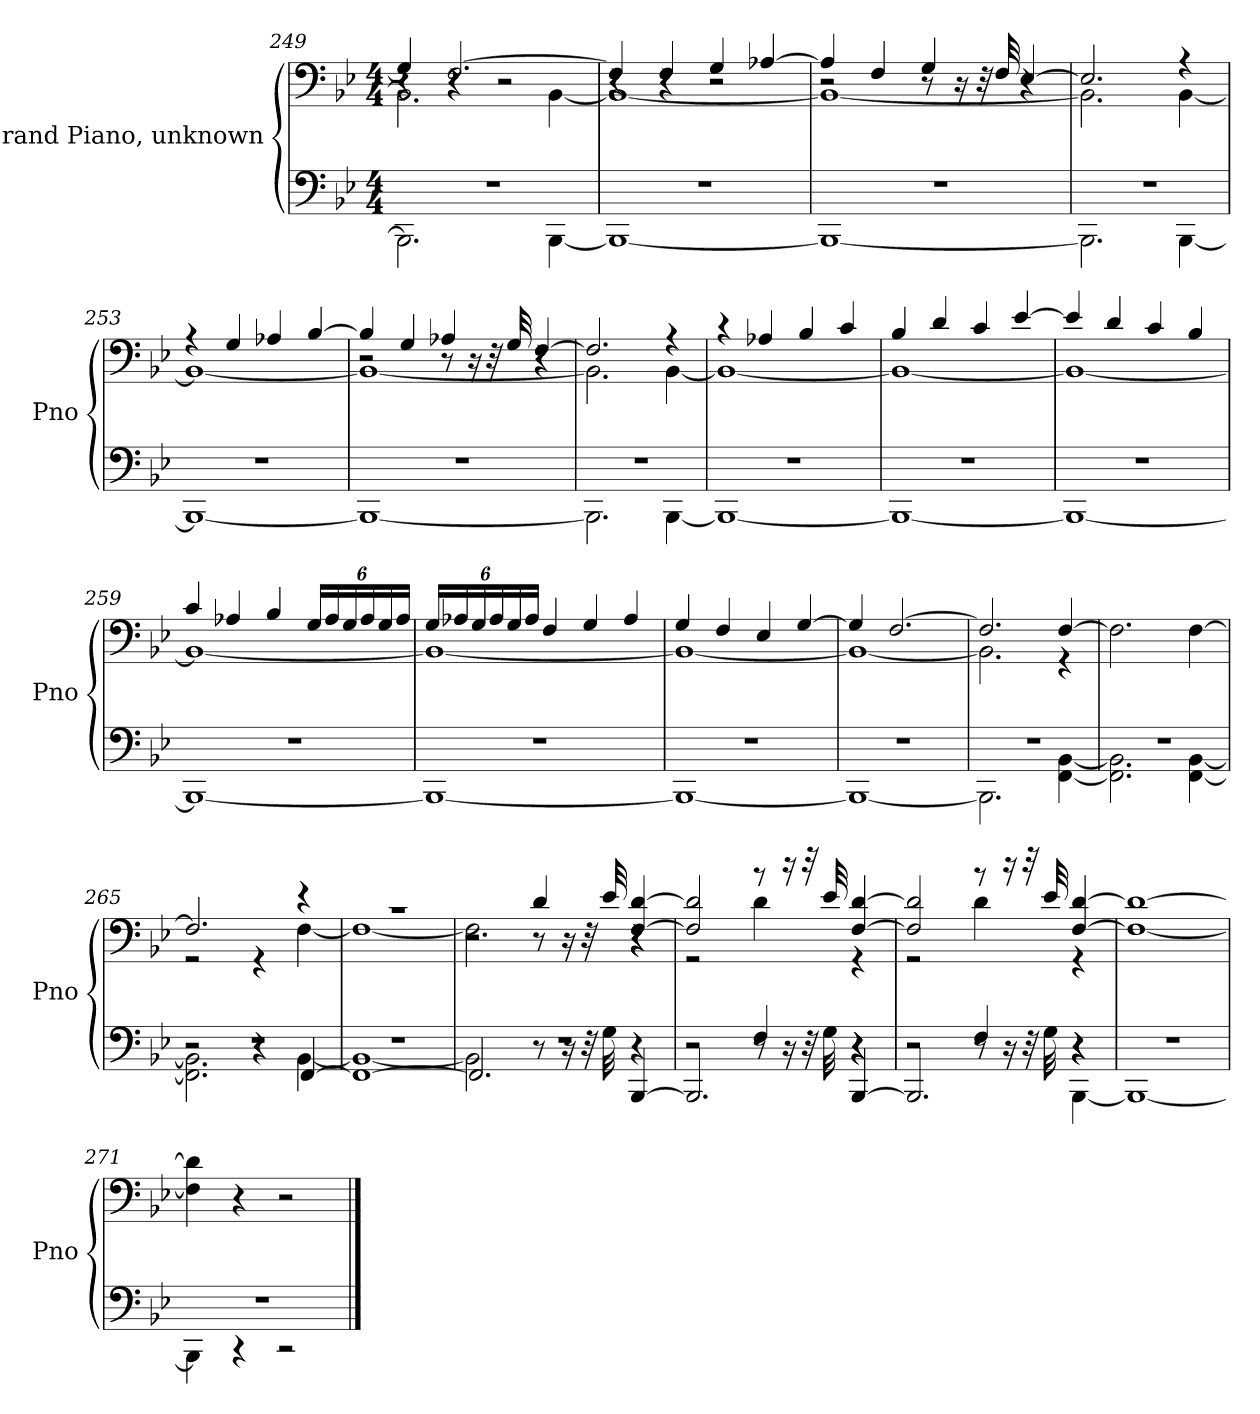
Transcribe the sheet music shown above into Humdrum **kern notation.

**kern	**kern
*part1	*part1
*staff2	*staff1
*I"Grand Piano, unknown	*
*I'Pno	*
*clefF4	*clefF4
*k[b-e-]	*k[b-e-]
*M4/4	*M4/4
=249	=249
*^	*^
*	*	*	*^
1r	2.BBB-\]	4G/]	2.BB-\]	4r
.	.	4r	.	[2.F/
.	.	2r	.	.
.	[4BBB-\	.	[4BB-\	.
=250	=250	=250	=250	=250
1r	1BBB-_	4r	1BB-_	4F/]
.	.	4F/	.	4r
.	.	4G/	.	2r
.	.	[4A-X/	.	.
=251	=251	=251	=251	=251
1r	1BBB-_	4A-/]	1BB-_	2r
.	.	4F/	.	.
.	.	8r	.	4G/
.	.	16r	.	.
.	.	32r	.	.
.	.	32F/	.	.
.	.	[4E-/	.	4r
*	*	*	*v	*v
!!LO:LB:g=z
=252	=252	=252	=252
1r	2.BBB-\]	2.E-/]	2.BB-\]
.	[4BBB-\	4r	[4BB-\
=253	=253	=253	=253
1r	1BBB-_	4r	1BB-_
.	.	4G/	.
.	.	4A-X/	.
.	.	[4B-/	.
=254	=254	=254	=254
*	*	*	*^
1r	1BBB-_	4B-/]	1BB-_	2r
.	.	4G/	.	.
.	.	8r	.	4A-X/
.	.	16r	.	.
.	.	32r	.	.
.	.	32G/	.	.
.	.	[4F/	.	4r
*	*	*	*v	*v
=255	=255	=255	=255
1r	2.BBB-\]	2.F/]	2.BB-\]
.	[4BBB-\	4r	[4BB-\
=256	=256	=256	=256
1r	1BBB-_	4r	1BB-_
.	.	4A-X/	.
.	.	4B-/	.
.	.	4c/	.
=257	=257	=257	=257
1r	1BBB-_	4B-/	1BB-_
.	.	4d/	.
.	.	4c/	.
.	.	[4e-/	.
=258	=258	=258	=258
1r	1BBB-_	4e-/]	1BB-_
.	.	4d/	.
.	.	4c/	.
.	.	4B-/	.
!!LO:PB:g=z	!!
=259	=259	=259	=259
1r	1BBB-_	4c/	1BB-_
.	.	4A-X/	.
.	.	4B-/	.
*	*	*Xbrackettup	*
.	.	24G/LL	.
.	.	24A-/	.
.	.	24G/	.
.	.	24A-/	.
.	.	24G/	.
.	.	24A-/JJ	.
=260	=260	=260	=260
1r	1BBB-_	24G/LL	1BB-_
.	.	24A-X/	.
.	.	24G/	.
.	.	24A-/	.
.	.	24G/	.
.	.	24A-/JJ	.
.	.	4F/	.
.	.	4G/	.
.	.	4A-/	.
=261	=261	=261	=261
1r	1BBB-_	4G/	1BB-_
.	.	4F/	.
.	.	4E-/	.
.	.	[4G/	.
=262	=262	=262	=262
1r	1BBB-_	4G/]	1BB-_
.	.	[2.F/	.
=263	=263	=263	=263
1r	2.BBB-\]	2.F/]	2.BB-\]
.	[4FF\ [4BB-\	[4F/	4r
*	*	*v	*v
=264	=264	=264
1r	2.FF\] 2.BB-\]	2.F\]
.	[4FF\ [4BB-\	[4F\
=265	=265	=265
*	*^	*^
1r	2.FF\] 2.BB-\]	2r	2.F/]	2r
.	.	4r	.	4r
.	[4BB-\	[4FF/	4r	[4F\
=266	=266	=266	=266	=266
1r	1BB-_	1FF_	1r	1F_
!!LO:LB:g=z
=267	=267	=267	=267	=267
*	*	*	*	*^
1r	2BB-\]	2.FF/]	2r	2.F\]	2r
.	8r	.	8r	.	4d/
.	16r	.	16r	.	.
.	32r	.	32r	.	.
.	32G\	.	32e-/	.	.
.	4r	[4BBB-/	[4F/ [4d/	4r	4r
*	*	*	*	*v	*v
=268	=268	=268	=268	=268
2r	2r	2.BBB-/]	2F/] 2d/]	2r
4F/	8r	.	8r	4d\
.	16r	.	16r	.
.	32r	.	32r	.
.	32G\	.	32e-/	.
4r	4r	[4BBB-/	[4F/ [4d/	4r
=269	=269	=269	=269	=269
2r	2r	2.BBB-/]	2F/] 2d/]	2r
4F/	8r	.	8r	4d\
.	16r	.	16r	.
.	32r	.	32r	.
.	32G\	.	32e-/	.
4r	[4BBB-\	4r	[4F/ [4d/	4r
*	*v	*v	*	*
*	*	*v	*v
=270	=270	=270
1r	1BBB-_	1F_ 1d_
=271	=271	=271
1r	4BBB-\]	4F\] 4d\]
.	4r	4r
.	2r	2r
*v	*v	*
==	==
*-	*-
